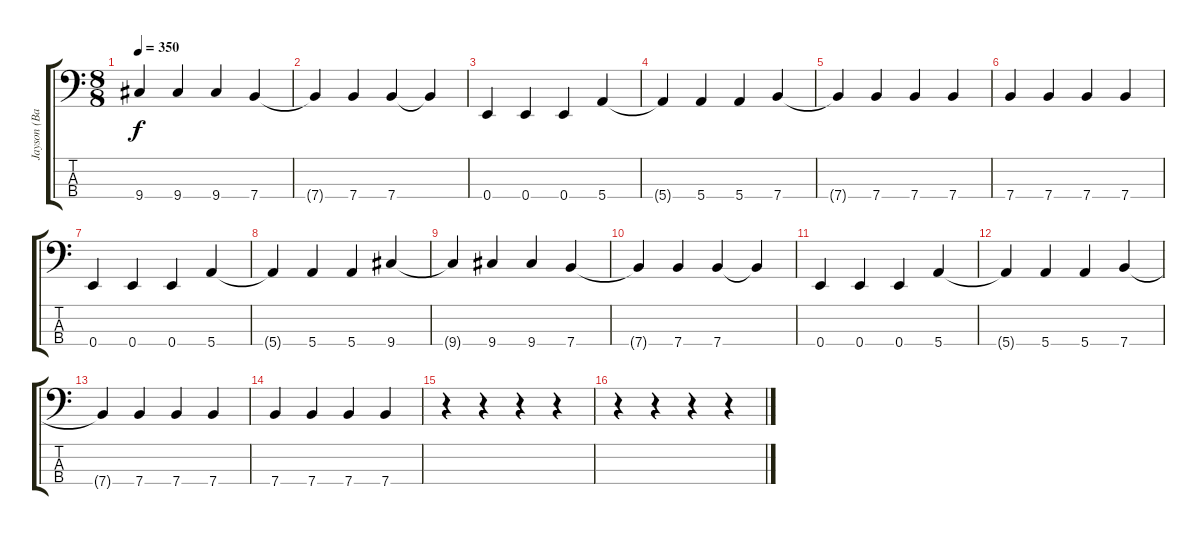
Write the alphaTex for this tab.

\track ("Jayson (Bass)" "Jayson (Ba") {instrument electricbasspick}
\staff {score tabs}
\tuning (G2 D2 A1 E1) {hide}
\ts (8 8)
\tempo 350
\clef f4
\ks c
9.4{t}.4{dy f} 9.4.4 9.4.4 7.4.4 |
7.4{t}.4 7.4.4 7.4.4 7.4{t}.4 |
0.4.4 0.4.4 0.4.4 5.4.4 |
5.4{t}.4 5.4.4 5.4.4 7.4.4 |
7.4{t}.4 7.4.4 7.4.4 7.4.4 |
7.4.4 7.4.4 7.4.4 7.4.4 |
0.4.4 0.4.4 0.4.4 5.4.4 |
5.4{t}.4 5.4.4 5.4.4 9.4.4 |
9.4{t}.4 9.4.4 9.4.4 7.4.4 |
7.4{t}.4 7.4.4 7.4.4 7.4{t}.4 |
0.4.4 0.4.4 0.4.4 5.4.4 |
5.4{t}.4 5.4.4 5.4.4 7.4.4 |
7.4{t}.4 7.4.4 7.4.4 7.4.4 |
7.4.4 7.4.4 7.4.4 7.4.4 |
r.4 r.4 r.4 r.4 |
r.4 r.4 r.4 r.4
